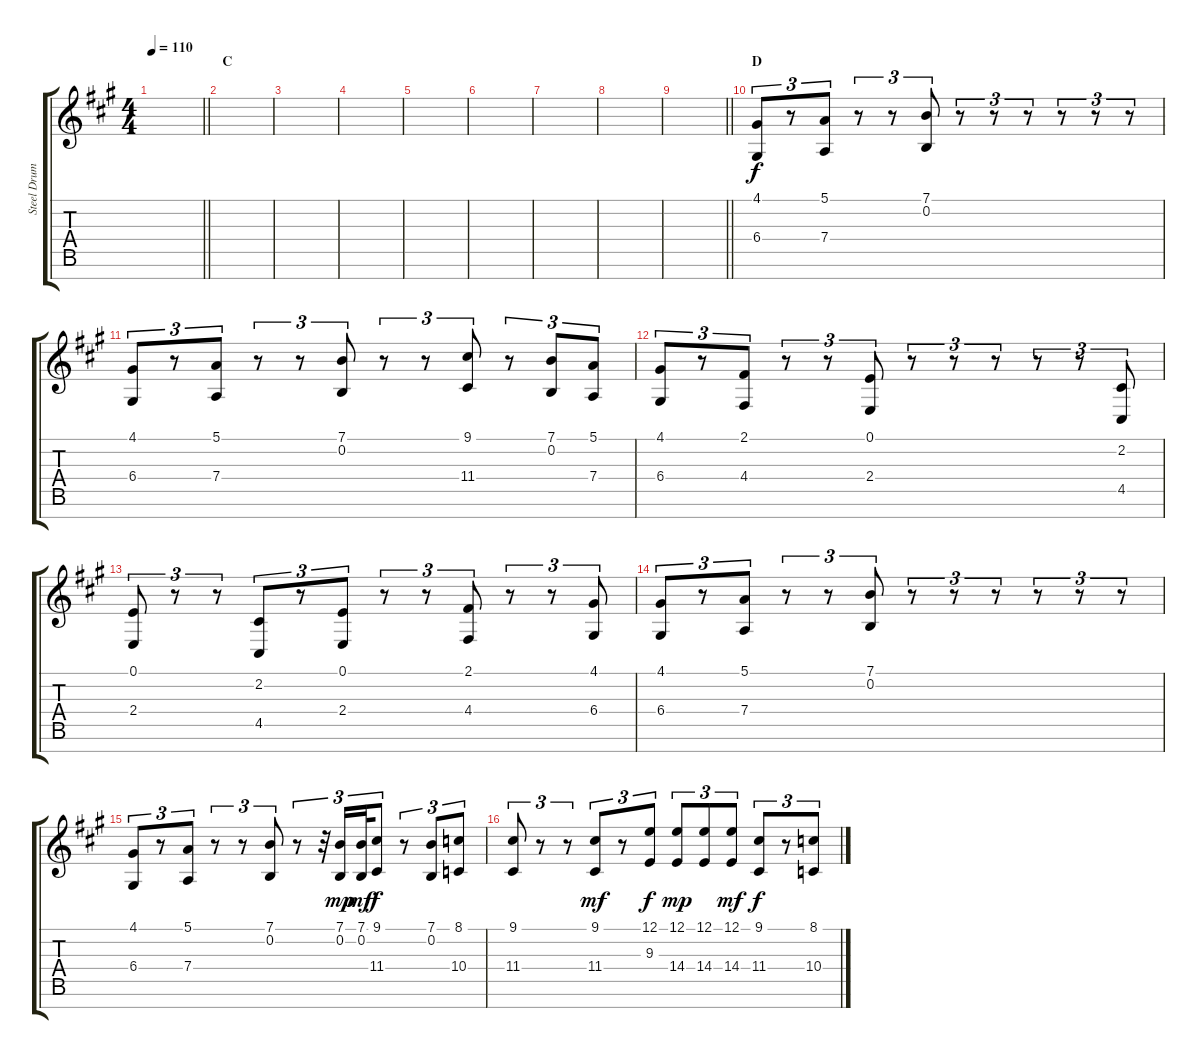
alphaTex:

\track ("Steel Drums" "Steel Drum") {instrument steeldrums}
\staff {score tabs}
\tuning (E4 B3 G3 D3 A2 E2 B1) {hide}
\ts (4 4)
\tempo 110
\clef g2
\barLineRight lightlight
\ks a
|
\section ("" "C")
|
|
|
|
|
|
|
\barLineRight lightlight
|
\section ("" "D")
(4.1 6.4).8{tu (3 2)} r.8{tu (3 2)} (5.1 7.4).8{tu (3 2)} r.8{tu (3 2)} r.8{tu (3 2)} (7.1 0.2).8{tu (3 2)} r.8{tu (3 2)} r.8{tu (3 2)} r.8{tu (3 2)} r.8{tu (3 2)} r.8{tu (3 2)} r.8{tu (3 2)} |
(4.1 6.4).8{tu (3 2)} r.8{tu (3 2)} (5.1 7.4).8{tu (3 2)} r.8{tu (3 2)} r.8{tu (3 2)} (7.1 0.2).8{tu (3 2)} r.8{tu (3 2)} r.8{tu (3 2)} (9.1 11.4).8{tu (3 2)} r.8{tu (3 2)} (7.1 0.2).8{tu (3 2)} (5.1 7.4).8{tu (3 2)} |
(4.1 6.4).8{tu (3 2)} r.8{tu (3 2)} (2.1 4.4).8{tu (3 2)} r.8{tu (3 2)} r.8{tu (3 2)} (0.1 2.4).8{tu (3 2)} r.8{tu (3 2)} r.8{tu (3 2)} r.8{tu (3 2)} r.8{tu (3 2)} r.8{tu (3 2)} (2.2 4.5).8{tu (3 2)} |
(0.1 2.4).8{tu (3 2)} r.8{tu (3 2)} r.8{tu (3 2)} (2.2 4.5).8{tu (3 2)} r.8{tu (3 2)} (0.1 2.4).8{tu (3 2)} r.8{tu (3 2)} r.8{tu (3 2)} (2.1 4.4).8{tu (3 2)} r.8{tu (3 2)} r.8{tu (3 2)} (4.1 6.4).8{tu (3 2)} |
(4.1 6.4).8{tu (3 2)} r.8{tu (3 2)} (5.1 7.4).8{tu (3 2)} r.8{tu (3 2)} r.8{tu (3 2)} (7.1 0.2).8{tu (3 2)} r.8{tu (3 2)} r.8{tu (3 2)} r.8{tu (3 2)} r.8{tu (3 2)} r.8{tu (3 2)} r.8{tu (3 2)} |
(4.1 6.4).8{tu (3 2)} r.8{tu (3 2)} (5.1 7.4).8{tu (3 2)} r.8{tu (3 2)} r.8{tu (3 2)} (7.1 0.2).8{tu (3 2)} r.8{tu (3 2)} r.32{tu (3 2)} (7.1 0.2).16{tu (3 2) dy mp} (7.1 0.2).32{tu (3 2) dy mf} (9.1 11.4).8{tu (3 2) dy f} r.8{tu (3 2)} (7.1 0.2).8{tu (3 2)} (8.1 10.4).8{tu (3 2)} |
(9.1 11.4).8{tu (3 2)} r.8{tu (3 2)} r.8{tu (3 2)} (9.1 11.4).8{tu (3 2) dy mf} r.8{tu (3 2)} (12.1 9.3).8{tu (3 2) dy f} (12.1 14.4).8{tu (3 2) dy mp} (12.1 14.4).8{tu (3 2)} (12.1 14.4).8{tu (3 2) dy mf} (9.1 11.4).8{tu (3 2) dy f} r.8{tu (3 2)} (8.1 10.4).8{tu (3 2)}
